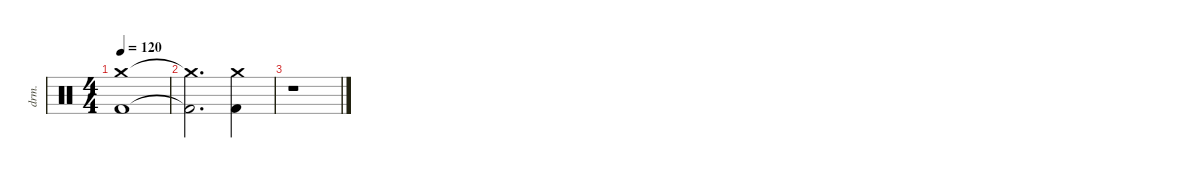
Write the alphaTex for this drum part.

\defaultSystemsLayout 4
\hideDynamics
\bracketExtendMode nobrackets
\otherSystemsTrackNameOrientation horizontal
\track ("Drums (Meg White)" "drm.") {instrument percussion}
\staff {score}
\articulation defaults
\ts (4 4)
\tempo 120
\clef neutral
\ks c
("Crash medium (hit)" "Kick (hit) 2").1{dy f} |
("Crash medium (hit)"{t} "Kick (hit) 2"{t}).2{d} ("Crash medium (hit)" "Kick (hit) 2").4 |
r.1
